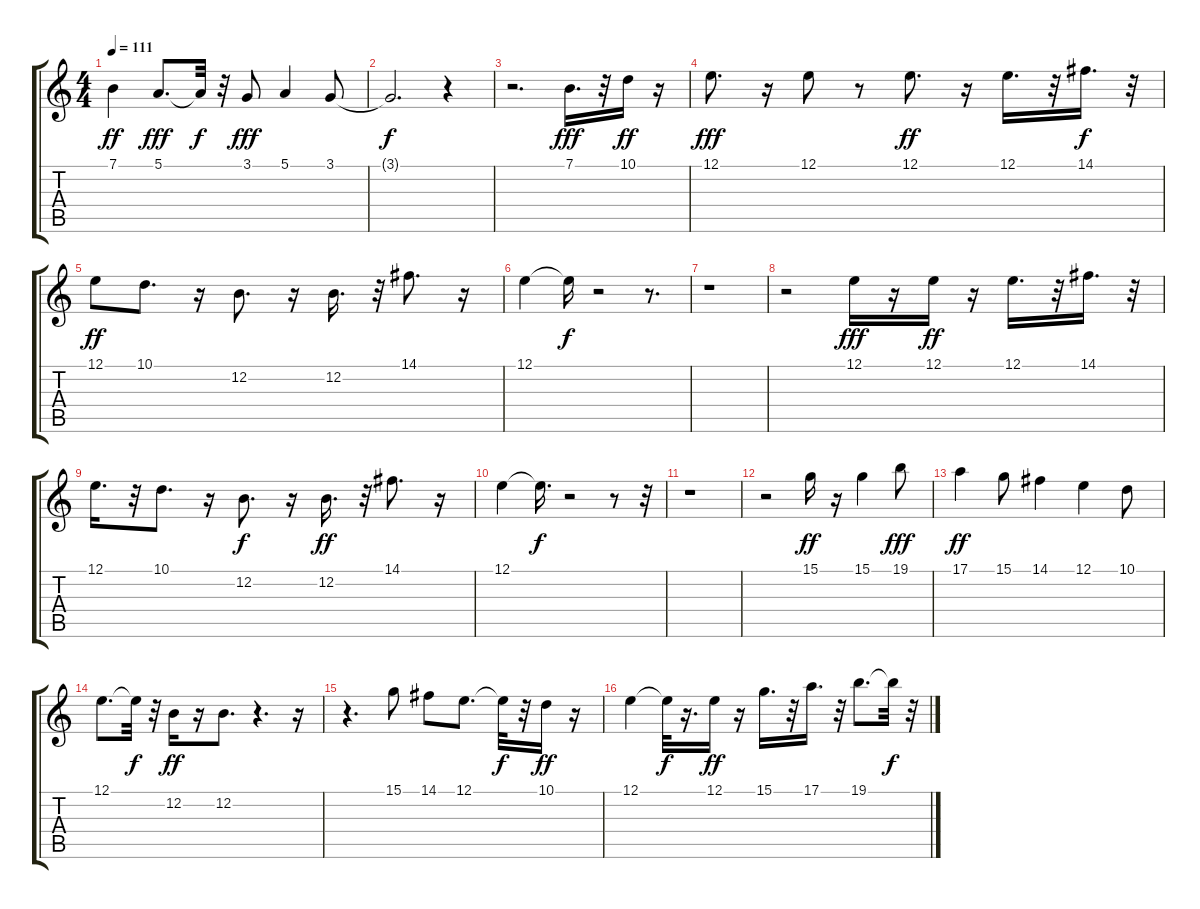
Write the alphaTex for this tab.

\track "" {instrument pad1newage}
\staff {score tabs}
\tuning (E4 B3 G3 D3 A2 E2) {hide}
\ts (4 4)
\tempo 111
\clef g2
\ks c
7.1.4{dy ff} 5.1.8{d dy fff} 5.1{t}.32{dy f} r.32 3.1.8{dy fff} 5.1.4 3.1.8 |
3.1{t}.2{d dy f} r.4 |
r.2{d} 7.1.16{d dy fff} r.32 10.1.16{dy ff} r.16 |
12.1.8{d dy fff} r.16 12.1.8 r.8 12.1.8{d dy ff} r.16 12.1.16{d} r.32 14.1.16{d dy f} r.32 |
12.1.8{dy ff} 10.1.8{d} r.16 12.2.8{d} r.16 12.2.16{d} r.32 14.1.8{d} r.16 |
12.1.4 12.1{t}.16{dy f} r.2 r.8{d} |
r.1 |
r.2 12.1.16{dy fff} r.16 12.1.16{dy ff} r.16 12.1.16{d} r.32 14.1.16{d} r.32 |
12.1.16{d} r.32 10.1.8{d} r.16 12.2.8{d dy f} r.16 12.2.16{d dy ff} r.32 14.1.8{d} r.16 |
12.1.4 12.1{t}.16{d dy f} r.2 r.8 r.32 |
r.1 |
r.2 15.1.16{dy ff} r.16 15.1.4 19.1.8{dy fff} |
17.1.4{dy ff} 15.1.8 14.1.4 12.1.4 10.1.8 |
12.1.8{d} 12.1{t}.32{dy f} r.32 12.2.16{dy ff} r.16 12.2.8{d} r.4{d} r.16 |
r.4{d} 15.1.8 14.1.8 12.1.8{d} 12.1{t}.32{dy f} r.32 10.1.16{dy ff} r.16 |
12.1.4 12.1{t}.32{dy f} r.16{d} 12.1.16{dy ff} r.16 15.1.16{d} r.32 17.1.16{d} r.32 19.1.8{d} 19.1{t}.32{dy f} r.32
